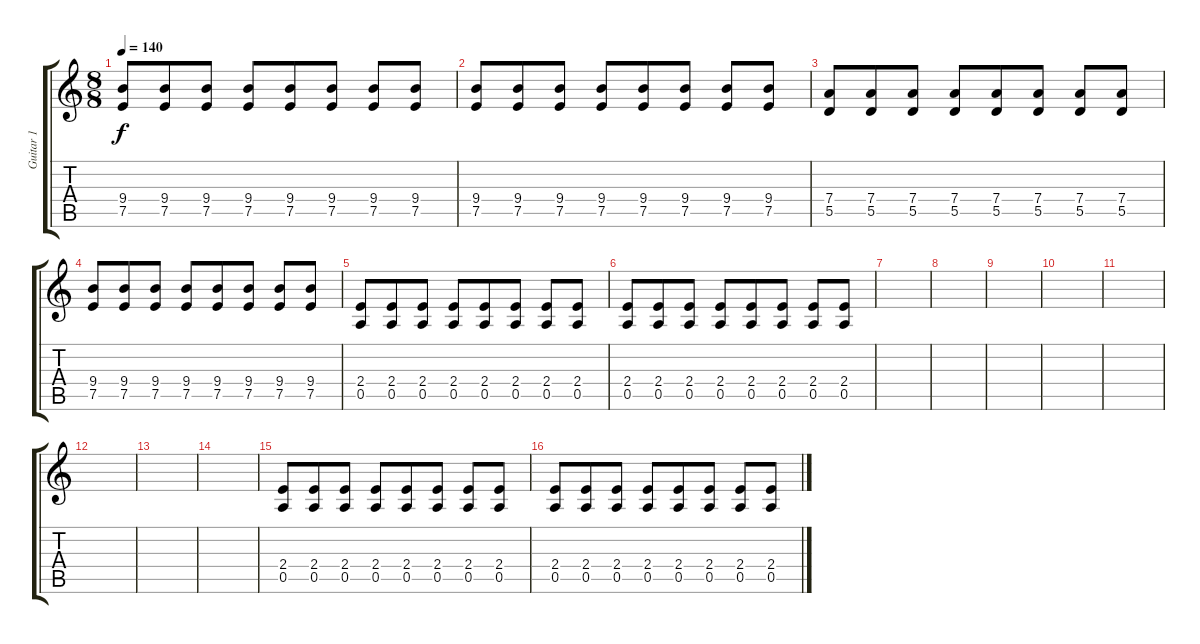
\track ("Guitar 1" "Guitar 1") {instrument distortionguitar}
\staff {score tabs}
\tuning (E4 B3 G3 D3 A2 E2) {hide}
\ts (8 8)
\tempo 140
\clef g2
\ks c
(9.4 7.5).8{dy f} (9.4 7.5).8 (9.4 7.5).8 (9.4 7.5).8 (9.4 7.5).8 (9.4 7.5).8 (9.4 7.5).8 (9.4 7.5).8 |
(9.4 7.5).8 (9.4 7.5).8 (9.4 7.5).8 (9.4 7.5).8 (9.4 7.5).8 (9.4 7.5).8 (9.4 7.5).8 (9.4 7.5).8 |
(7.4 5.5).8 (7.4 5.5).8 (7.4 5.5).8 (7.4 5.5).8 (7.4 5.5).8 (7.4 5.5).8 (7.4 5.5).8 (7.4 5.5).8 |
(9.4 7.5).8 (9.4 7.5).8 (9.4 7.5).8 (9.4 7.5).8 (9.4 7.5).8 (9.4 7.5).8 (9.4 7.5).8 (9.4 7.5).8 |
(2.4 0.5).8 (2.4 0.5).8 (2.4 0.5).8 (2.4 0.5).8 (2.4 0.5).8 (2.4 0.5).8 (2.4 0.5).8 (2.4 0.5).8 |
(2.4 0.5).8 (2.4 0.5).8 (2.4 0.5).8 (2.4 0.5).8 (2.4 0.5).8 (2.4 0.5).8 (2.4 0.5).8 (2.4 0.5).8 |
|
|
|
|
|
|
|
|
(2.4 0.5).8 (2.4 0.5).8 (2.4 0.5).8 (2.4 0.5).8 (2.4 0.5).8 (2.4 0.5).8 (2.4 0.5).8 (2.4 0.5).8 |
(2.4 0.5).8 (2.4 0.5).8 (2.4 0.5).8 (2.4 0.5).8 (2.4 0.5).8 (2.4 0.5).8 (2.4 0.5).8 (2.4 0.5).8
